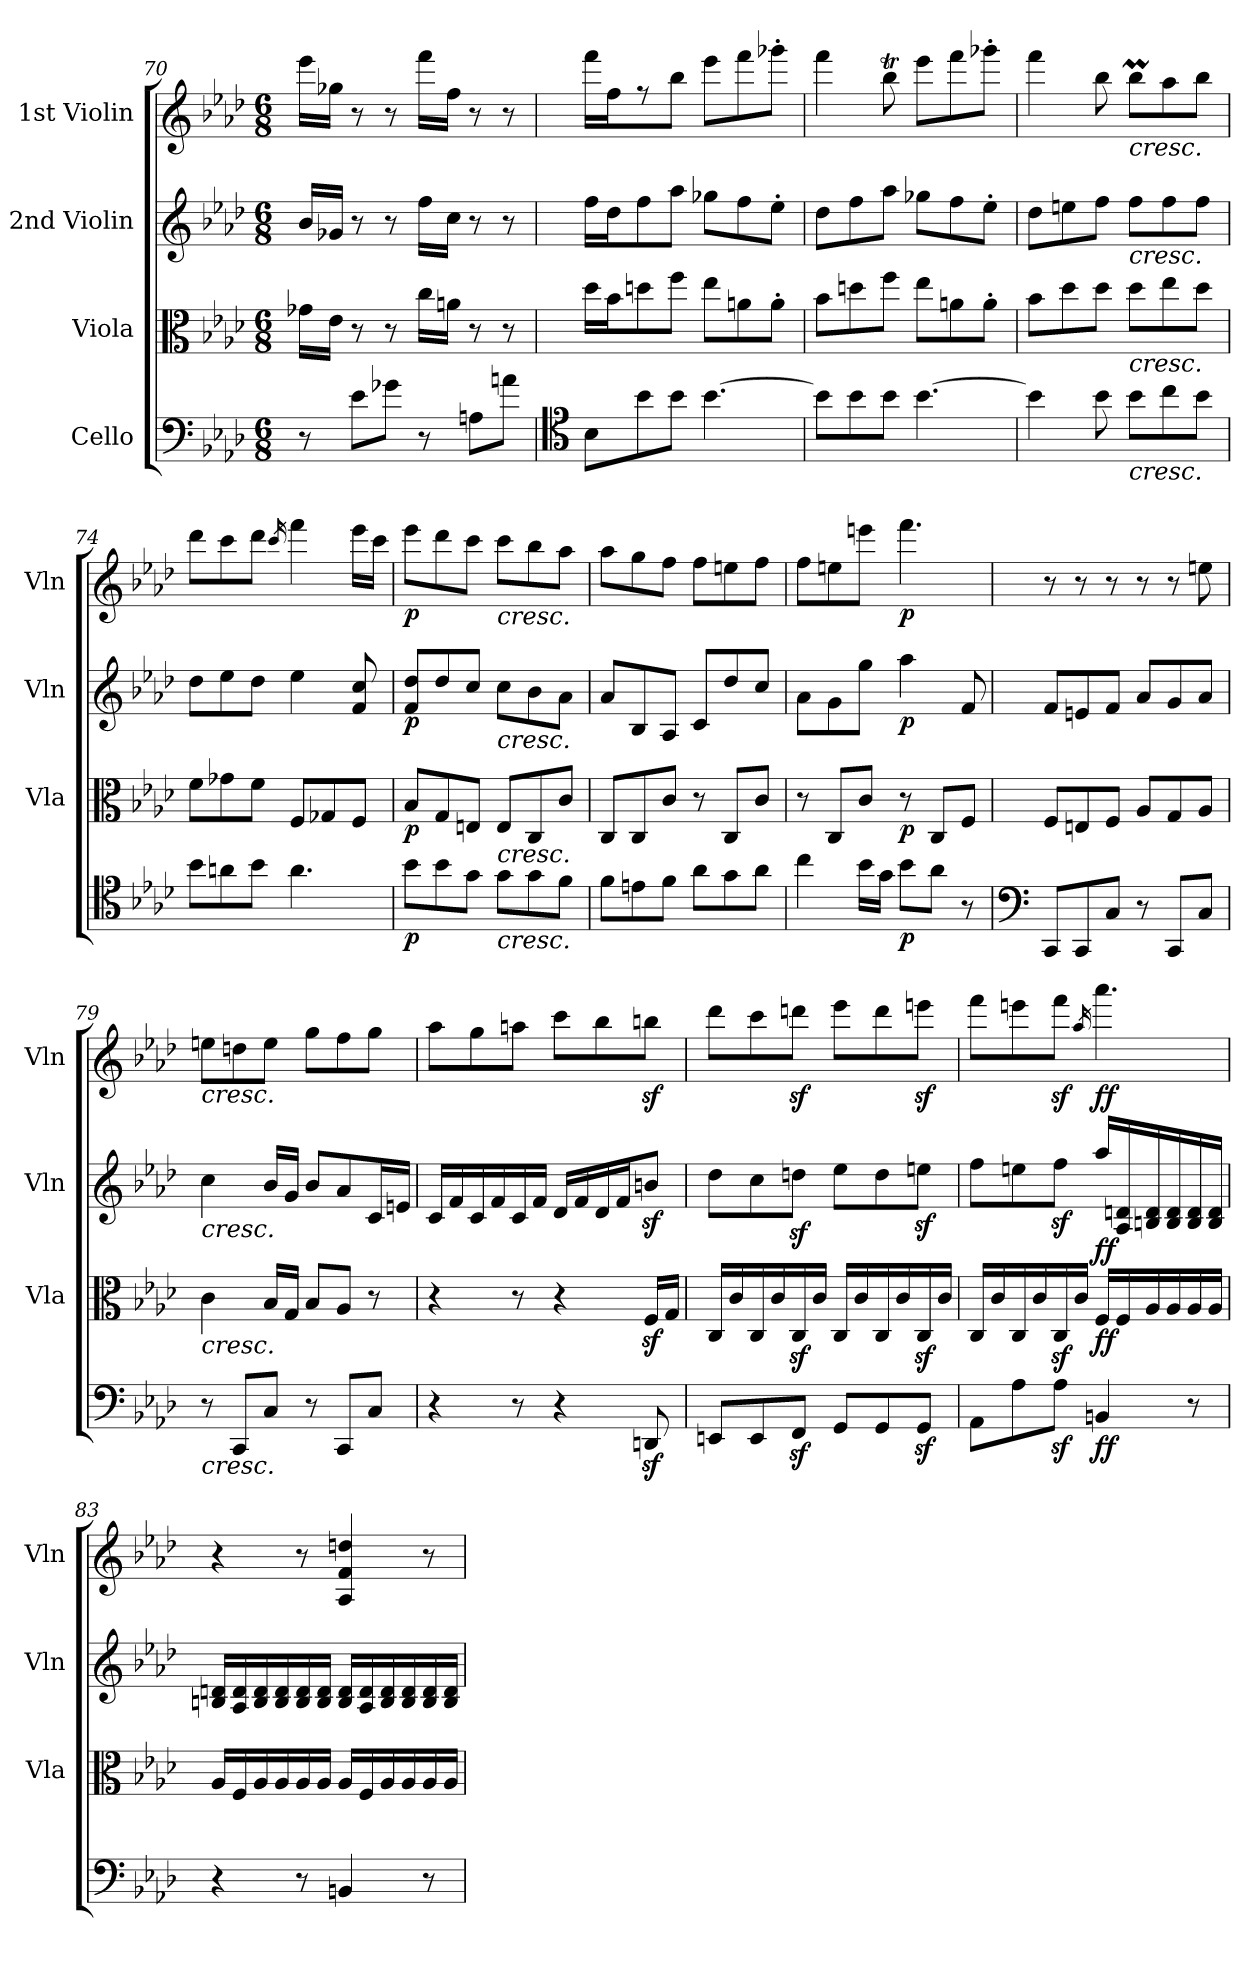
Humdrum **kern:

**kern	**dynam	**kern	**dynam	**kern	**dynam	**kern	**dynam
*part4	*part4	*part3	*part3	*part2	*part2	*part1	*part1
*staff4	*staff4	*staff3	*staff3	*staff2	*staff2	*staff1	*staff1
*I"Cello	*	*I"Viola	*	*I"2nd Violin	*	*I"1st Violin	*
*	*	*I'Vla	*	*I'Vln	*	*I'Vln	*
*clefF4	*	*clefC3	*	*clefG2	*	*clefG2	*
*k[b-e-a-d-]	*	*k[b-e-a-d-]	*	*k[b-e-a-d-]	*	*k[b-e-a-d-]	*
*M6/8	*	*M6/8	*	*M6/8	*	*M6/8	*
=70	=70	=70	=70	=70	=70	=70	=70
8r	.	16g-X\LL	.	16b-/LL	.	16eee-\LL	.
.	.	16e-\JJ	.	16g-X/JJ	.	16gg-X\JJ	.
8e-\L	.	8r	.	8r	.	8r	.
8g-X\J	.	8r	.	8r	.	8r	.
8r	.	16cc\LL	.	16ff\LL	.	16fff\LL	.
.	.	16an\JJ	.	16cc\JJ	.	16ff\JJ	.
8An\L	.	8r	.	8r	.	8r	.
8an\J	.	8r	.	8r	.	8r	.
=71	=71	=71	=71	=71	=71	=71	=71
*clefC4	*	*	*	*	*	*	*
8B-\L	.	16dd-\LL	.	16ff\LL	.	16fff\LL	.
.	.	16b-\J	.	16dd-\J	.	16ff\J	.
8b-\	.	8ddn\	.	8ff\	.	8r	.
8b-\J	.	8ff\J	.	8aa-\J	.	8bb-\J	.
[4.b-\	.	8ee-\L	.	8gg-X\L	.	8eee-\L	.
.	.	8an\	.	8ff\	.	8fff\	.
.	.	8a'\J	.	8ee-'\J	.	8ggg-X'\J	.
!!LO:LB:g=z
=72	=72	=72	=72	=72	=72	=72	=72
8b-\L]	.	8b-\L	.	8dd-\L	.	4fff\	.
8b-\	.	8ddn\	.	8ff\	.	.	.
8b-\J	.	8ff\J	.	8aa-\J	.	8bb-T\	.
[4.b-\	.	8ee-\L	.	8gg-X\L	.	8eee-\L	.
.	.	8an\	.	8ff\	.	8fff\	.
.	.	8a'\J	.	8ee-'\J	.	8ggg-X'\J	.
=73	=73	=73	=73	=73	=73	=73	=73
4b-\]	.	8b-\L	.	8dd-\L	.	4fff\	.
.	.	8dd-\	.	8een\	.	.	.
8b-\	.	8dd-\J	.	8ff\J	.	8bb-\	.
!	!	!	!	!	!	!LO:TX:b:i:t=cresc.	!
!	!	!	!	!LO:TX:b:i:t=cresc.	!	!	!
!	!	!LO:TX:b:i:t=cresc.	!	!	!	!	!
!LO:TX:b:i:t=cresc.	!	!	!	!	!	!	!
8b-\L	.	8dd-\L	.	8ff\L	.	8bb-M\L	.
8cc\	.	8ee-\	.	8ff\	.	8aa-\	.
8b-\J	.	8dd-\J	.	8ff\J	.	8bb-\J	.
!!LO:PB:g=z
=74	=74	=74	=74	=74	=74	=74	=74
8b-\L	.	8f\L	.	8dd-\L	.	8ddd-\L	.
8an\	.	8g-X\	.	8ee-\	.	8ccc\	.
8b-\J	.	8f\J	.	8dd-\J	.	8ddd-\J	.
.	.	.	.	.	.	16qccc/	.
4.a\	.	8F/L	.	4ee-\	.	4fff\	.
.	.	8G-X/	.	.	.	.	.
.	.	8F/J	.	8f/ 8cc/	.	16eee-\LL	.
.	.	.	.	.	.	16ccc\JJ	.
=75	=75	=75	=75	=75	=75	=75	=75
!	!LO:DY:b	!	!LO:DY:b	!	!LO:DY:b	!	!LO:DY:b
8b-\L	p	8B-/L	p	8f/ 8dd-/L	p	8eee-\L	p
8b-\	.	8G/	.	8dd-/	.	8ddd-\	.
8g\J	.	8En/J	.	8cc/J	.	8ccc\J	.
!	!	!	!	!	!	!LO:TX:b:i:t=cresc.	!
!	!	!	!	!LO:TX:b:i:t=cresc.	!	!	!
!	!	!LO:TX:b:i:t=cresc.	!	!	!	!	!
!LO:TX:b:i:t=cresc.	!	!	!	!	!	!	!
8g\L	.	8E/L	.	8cc\L	.	8ccc\L	.
8g\	.	8C/	.	8b-\	.	8bb-\	.
8f\J	.	8c/J	.	8a-\J	.	8aa-\J	.
=76	=76	=76	=76	=76	=76	=76	=76
8f\L	.	8C/L	.	8a-/L	.	8aa-\L	.
8en\	.	8C/	.	8B-/	.	8gg\	.
8f\J	.	8c/J	.	8A-/J	.	8ff\J	.
8a-\L	.	8r	.	8c/L	.	8ff\L	.
8g\	.	8C/L	.	8dd-/	.	8een\	.
8a-\J	.	8c/J	.	8cc/J	.	8ff\J	.
!!LO:LB:g=z
=77	=77	=77	=77	=77	=77	=77	=77
4cc\	.	8r	.	8a-\L	.	8ff\L	.
.	.	8C/L	.	8g\	.	8een\	.
16b-\LL	.	8c/J	.	8gg\J	.	8eeen\J	.
16g\JJ	.	.	.	.	.	.	.
!	!LO:DY:b	!	!LO:DY:b	!	!LO:DY:b	!	!LO:DY:b
8b-\L	p	8r	p	4aa-\	p	4.fff\	p
8a-\J	.	8C/L	.	.	.	.	.
8r	.	8F/J	.	8f/	.	.	.
=78	=78	=78	=78	=78	=78	=78	=78
*clefF4	*	*	*	*	*	*	*
8CC/L	.	8F/L	.	8f/L	.	8r	.
8CC/	.	8En/	.	8en/	.	8r	.
8C/J	.	8F/J	.	8f/J	.	8r	.
8r	.	8A-/L	.	8a-/L	.	8r	.
8CC/L	.	8G/	.	8g/	.	8r	.
8C/J	.	8A-/J	.	8a-/J	.	8een\	.
!!LO:PB:g=z
=79	=79	=79	=79	=79	=79	=79	=79
!	!	!	!	!	!	!LO:TX:b:i:t=cresc.	!
!	!	!	!	!LO:TX:b:i:t=cresc.	!	!	!
!	!	!LO:TX:b:i:t=cresc.	!	!	!	!	!
!LO:TX:b:i:t=cresc.	!	!	!	!	!	!	!
8r	.	4c\	.	4cc\	.	8een\L	.
8CC/L	.	.	.	.	.	8ddn\	.
8C/J	.	16B-/LL	.	16b-/LL	.	8ee\J	.
.	.	16G/JJ	.	16g/JJ	.	.	.
8r	.	8B-/L	.	8b-/L	.	8gg\L	.
8CC/L	.	8A-/J	.	8a-/	.	8ff\	.
8C/J	.	8r	.	16c/L	.	8gg\J	.
.	.	.	.	16en/JJ	.	.	.
=80	=80	=80	=80	=80	=80	=80	=80
4r	.	4r	.	16c/LL	.	8aa-\L	.
.	.	.	.	16f/	.	.	.
.	.	.	.	16c/	.	8gg\	.
.	.	.	.	16f/	.	.	.
8r	.	8r	.	16c/	.	8aan\J	.
.	.	.	.	16f/JJ	.	.	.
4r	.	4r	.	16d-/LL	.	8ccc\L	.
.	.	.	.	16f/	.	.	.
.	.	.	.	16d-/	.	8bb-\	.
.	.	.	.	16f/J	.	.	.
8DDnz</	.	16Fz</LL	.	8bnz</J	.	8bbnz<\J	.
.	.	16G/JJ	.	.	.	.	.
!!LO:LB:g=z
=81	=81	=81	=81	=81	=81	=81	=81
8EEn/L	.	16C/LL	.	8dd-\L	.	8ddd-\L	.
.	.	16c/	.	.	.	.	.
8EE/	.	16C/	.	8cc\	.	8ccc\	.
.	.	16c/	.	.	.	.	.
8FFz</J	.	16Cz</	.	8ddnz<\J	.	8dddnz<\J	.
.	.	16c/JJ	.	.	.	.	.
8GG/L	.	16C/LL	.	8ee-\L	.	8eee-\L	.
.	.	16c/	.	.	.	.	.
8GG/	.	16C/	.	8dd\	.	8ddd\	.
.	.	16c/	.	.	.	.	.
8GGz</J	.	16Cz</	.	8eenz<\J	.	8eeenz<\J	.
.	.	16c/JJ	.	.	.	.	.
=82	=82	=82	=82	=82	=82	=82	=82
8AA-\L	.	16C/LL	.	8ff\L	.	8fff\L	.
.	.	16c/	.	.	.	.	.
8A-\	.	16C/	.	8een\	.	8eeen\	.
.	.	16c/	.	.	.	.	.
8A-z<\J	.	16Cz</	.	8ffz<\J	.	8fffz<\J	.
.	.	16c/JJ	.	.	.	.	.
.	.	.	.	.	.	16qaa-/	.
!	!LO:DY:b	!	!LO:DY:b	!	!LO:DY:b	!	!LO:DY:b
4BBn/	ff	16F/LL	ff	16aa-/LL	ff	4.aaa-\	ff
.	.	16F/	.	16A-/ 16dn/	.	.	.
.	.	16A-/	.	16Bn/ 16d/	.	.	.
.	.	16A-/	.	16B/ 16d/	.	.	.
8r	.	16A-/	.	16B/ 16d/	.	.	.
.	.	16A-/JJ	.	16B/ 16d/JJ	.	.	.
!!LO:LB:g=z
=83	=83	=83	=83	=83	=83	=83	=83
4r	.	16A-/LL	.	16Bn/ 16dn/LL	.	4r	.
.	.	16F/	.	16A-/ 16d/	.	.	.
.	.	16A-/	.	16B/ 16d/	.	.	.
.	.	16A-/	.	16B/ 16d/	.	.	.
8r	.	16A-/	.	16B/ 16d/	.	8r	.
.	.	16A-/JJ	.	16B/ 16d/JJ	.	.	.
4BBn/	.	16A-/LL	.	16B/ 16d/LL	.	4A-/ 4f/ 4ddn/	.
.	.	16F/	.	16A-/ 16d/	.	.	.
.	.	16A-/	.	16B/ 16d/	.	.	.
.	.	16A-/	.	16B/ 16d/	.	.	.
8r	.	16A-/	.	16B/ 16d/	.	8r	.
.	.	16A-/JJ	.	16B/ 16d/JJ	.	.	.
=	=	=	=	=	=	=	=
*-	*-	*-	*-	*-	*-	*-	*-
